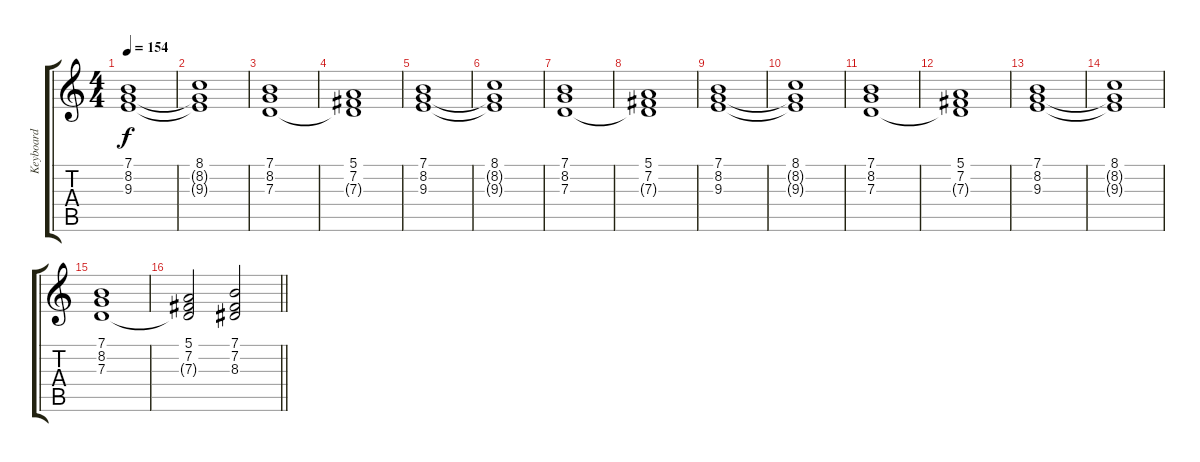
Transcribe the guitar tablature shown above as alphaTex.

\track ("Keyboard" "Keyboard") {instrument stringensemble1}
\staff {score tabs}
\tuning (E4 B3 G3 D3 A2 E2) {hide}
\ts (4 4)
\tempo 154
\clef g2
\ks c
(7.1 8.2 9.3).1{dy f} |
(8.1 8.2{t} 9.3{t}).1 |
(7.1 8.2 7.3).1 |
(5.1 7.2 7.3{t}).1 |
(7.1 8.2 9.3).1 |
(8.1 8.2{t} 9.3{t}).1 |
(7.1 8.2 7.3).1 |
(5.1 7.2 7.3{t}).1 |
(7.1 8.2 9.3).1 |
(8.1 8.2{t} 9.3{t}).1 |
(7.1 8.2 7.3).1 |
(5.1 7.2 7.3{t}).1 |
(7.1 8.2 9.3).1 |
(8.1 8.2{t} 9.3{t}).1 |
(7.1 8.2 7.3).1 |
\barLineRight lightlight
(5.1 7.2 7.3{t}).2 (7.1 7.2 8.3).2
